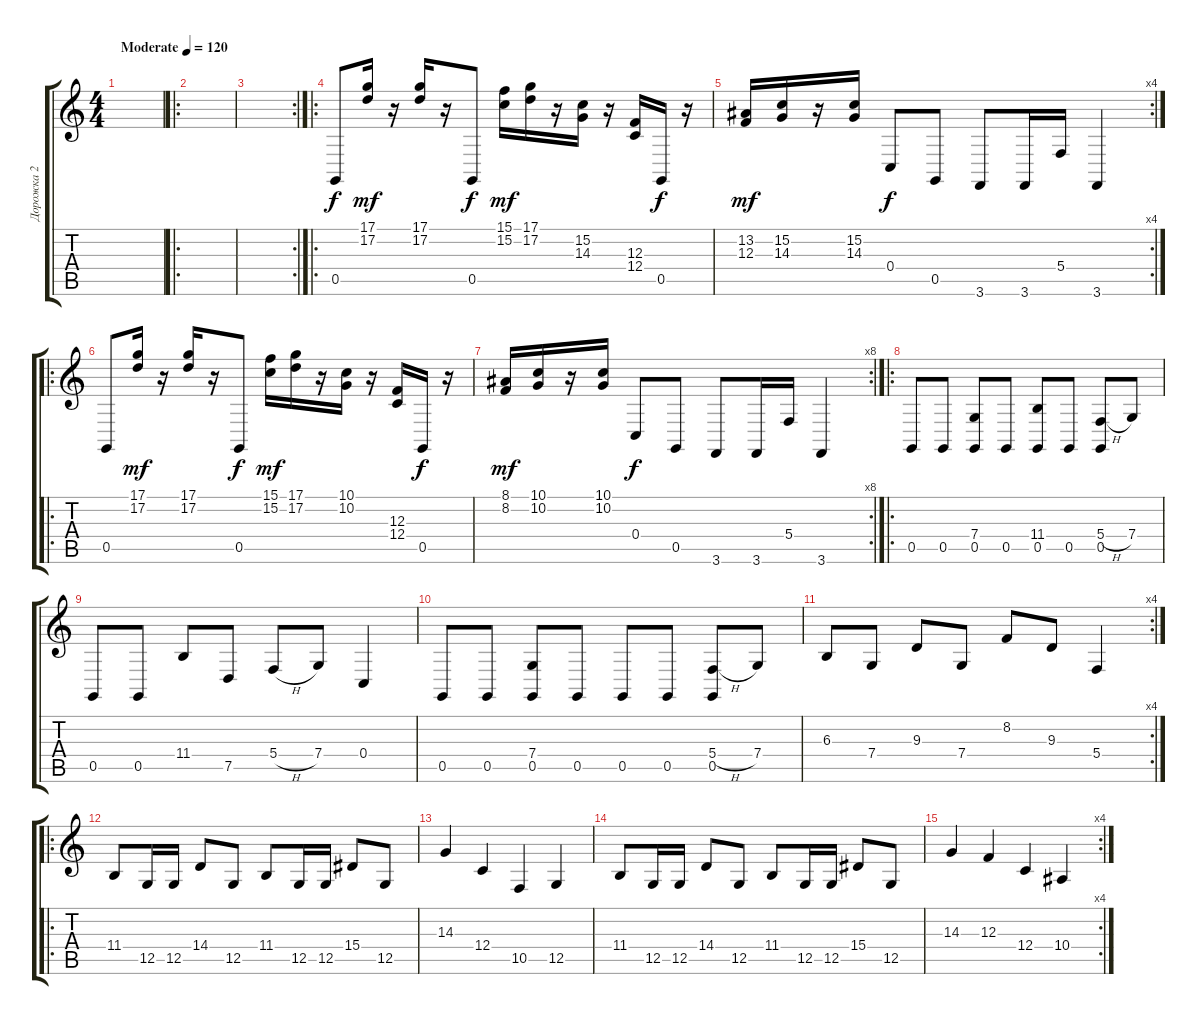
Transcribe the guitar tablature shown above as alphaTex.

\track ("Дорожка 2" "Дорожка 2") {instrument lead1square}
\staff {score tabs}
\tuning (D4 A3 F3 C3 G2 D2) {hide}
\ts (4 4)
\tempo (120 "Moderate")
\clef g2
\ks c
|
\ro
|
\rc 2
|
\ro
0.5.8 (17.1 17.2).16{dy mf} r.16 (17.1 17.2).16 r.16 0.5.8{dy f} (15.1 15.2).16{dy mf} (17.1 17.2).16 r.16 (15.2 14.3).16 r.16 (12.3 12.4).16 0.5.16{dy f} r.16 |
\rc 4
(13.2 12.3).16{dy mf} (15.2 14.3).16 r.16 (15.2 14.3).16 0.4.8{dy f} 0.5.8 3.6.8 3.6.16 5.4.16 3.6.4 |
\ro
0.5.8 (17.1 17.2).16{dy mf} r.16 (17.1 17.2).16 r.16 0.5.8{dy f} (15.1 15.2).16{dy mf} (17.1 17.2).16 r.16 (10.1 10.2).16 r.16 (12.3 12.4).16 0.5.16{dy f} r.16 |
\rc 8
(8.1 8.2).16{dy mf} (10.1 10.2).16 r.16 (10.1 10.2).16 0.4.8{dy f} 0.5.8 3.6.8 3.6.16 5.4.16 3.6.4 |
\ro
0.5.8 0.5.8 (7.4 0.5).8 0.5.8 (11.4 0.5).8 0.5.8 (5.4{h} 0.5).8 7.4.8 |
0.5.8 0.5.8 11.4.8 7.5.8 5.4{h}.8 7.4.8 0.4.4 |
0.5.8 0.5.8 (7.4 0.5).8 0.5.8 0.5.8 0.5.8 (5.4{h} 0.5).8 7.4.8 |
\rc 4
6.3.8 7.4.8 9.3.8 7.4.8 8.2.8 9.3.8 5.4.4 |
\ro
11.4.8 12.5.16 12.5.16 14.4.8 12.5.8 11.4.8 12.5.16 12.5.16 15.4.8 12.5.8 |
14.3.4 12.4.4 10.5.4 12.5.4 |
11.4.8 12.5.16 12.5.16 14.4.8 12.5.8 11.4.8 12.5.16 12.5.16 15.4.8 12.5.8 |
\rc 4
14.3.4 12.3.4 12.4.4 10.4.4
